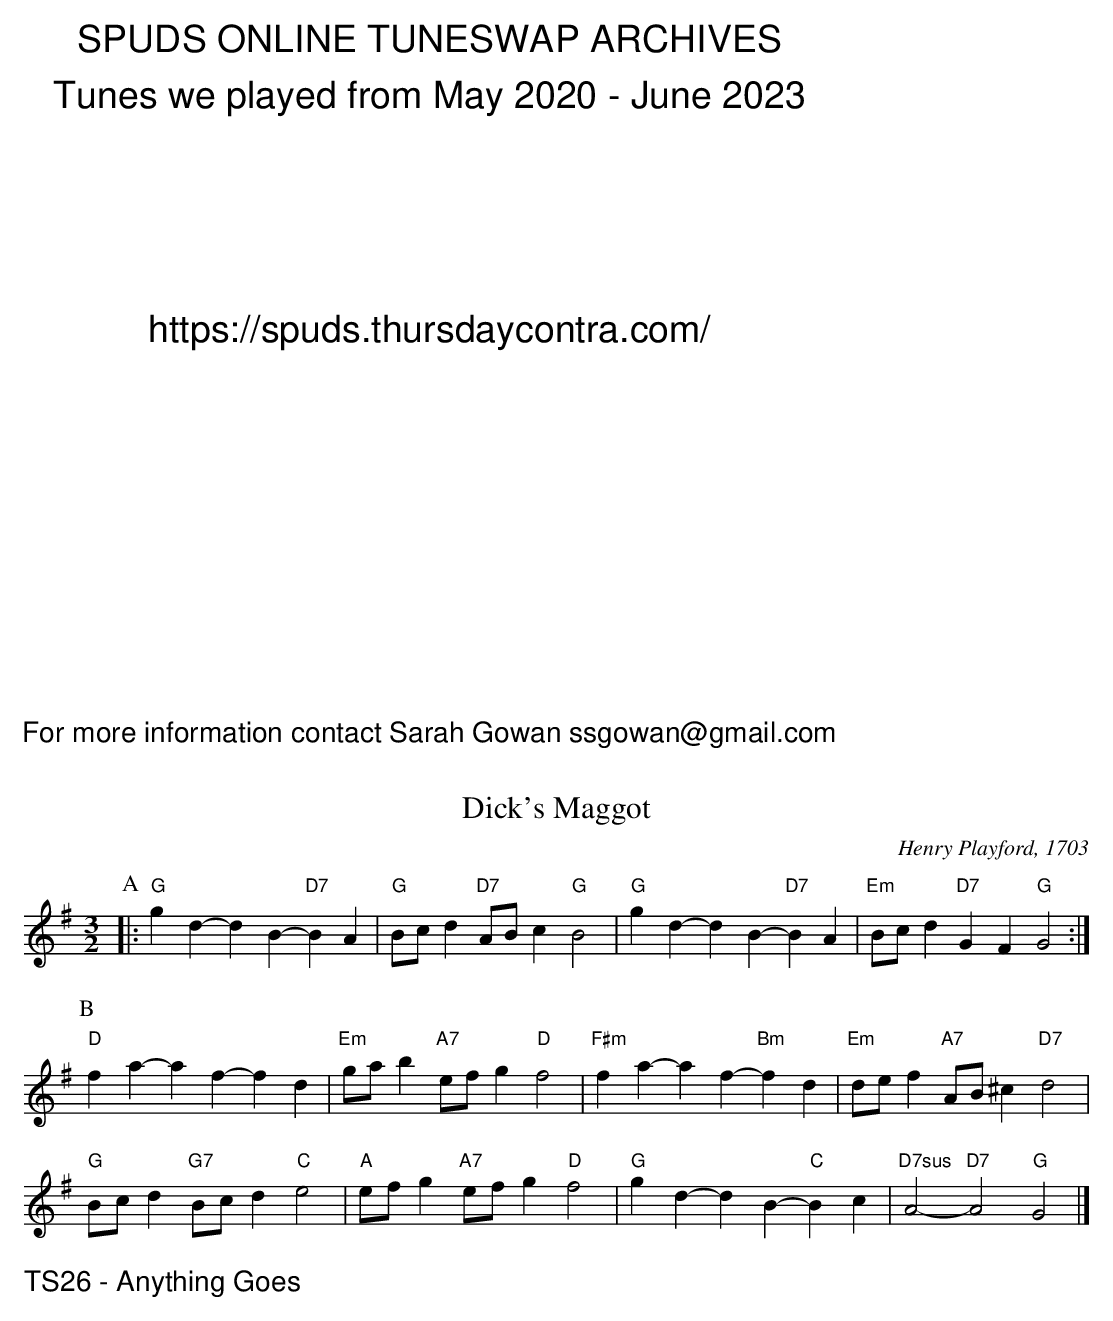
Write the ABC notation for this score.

X:1
T:Dick's Maggot
C:Henry Playford, 1703
M:3/2
L:1/8
K:G
P:A
|: "G"g2d2- d2B2- "D7"B2A2 | "G"Bcd2 "D7"ABc2 "G"B4 | "G"g2d2- d2B2- "D7"B2A2 | "Em"Bcd2 "D7"G2F2 "G"G4 :|
P:B
"D"f2a2- a2f2- f2d2 | "Em"gab2 "A7"efg2 "D"f4 | "F#m"f2a2- a2f2- "Bm"f2d2 | "Em"def2 "A7"AB^c2 "D7"d4 |
"G"Bcd2 "G7"Bcd2 "C"e4 | "A"efg2 "A7"efg2 "D"f4 | "G"g2d2- d2B2- "C"B2c2 | "D7sus"A4- "D7"A4 "G"G4 |]
